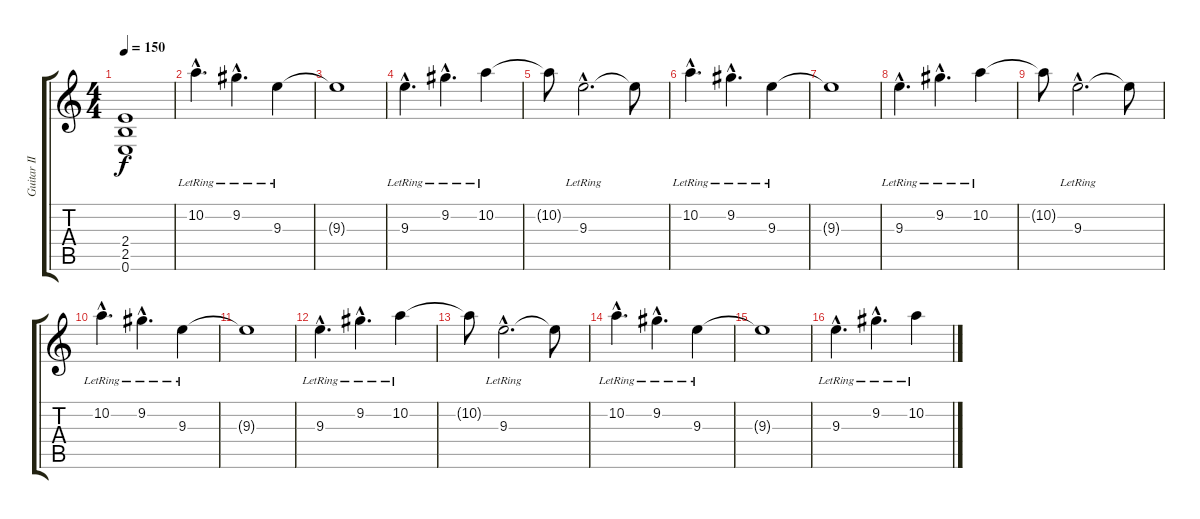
\track ("Guitar II" "Guitar II") {instrument distortionguitar}
\staff {score tabs}
\tuning (E4 B3 G3 D3 A2 E2) {hide}
\ts (4 4)
\tempo 150
\clef g2
\ks c
(2.4{t} 2.5{t} 0.6{t}).1{dy f volume 0} |
10.2{hac lr}.4{d volume 6 instrument distortionguitar} 9.2{hac lr}.4{d} 9.3{lr}.4 |
9.3{t}.1 |
9.3{hac lr}.4{d} 9.2{hac lr}.4{d} 10.2{lr}.4 |
10.2{t}.8 9.3{hac lr}.2{d} 9.3{t}.8 |
10.2{hac lr}.4{d instrument distortionguitar} 9.2{hac lr}.4{d} 9.3{lr}.4 |
9.3{t}.1 |
9.3{hac lr}.4{d} 9.2{hac lr}.4{d} 10.2{lr}.4 |
10.2{t}.8 9.3{hac lr}.2{d} 9.3{t}.8 |
10.2{hac lr}.4{d instrument distortionguitar} 9.2{hac lr}.4{d} 9.3{lr}.4 |
9.3{t}.1 |
9.3{hac lr}.4{d} 9.2{hac lr}.4{d} 10.2{lr}.4 |
10.2{t}.8 9.3{hac lr}.2{d} 9.3{t}.8 |
10.2{hac lr}.4{d instrument distortionguitar} 9.2{hac lr}.4{d} 9.3{lr}.4 |
9.3{t}.1 |
9.3{hac lr}.4{d} 9.2{hac lr}.4{d} 10.2{lr}.4
